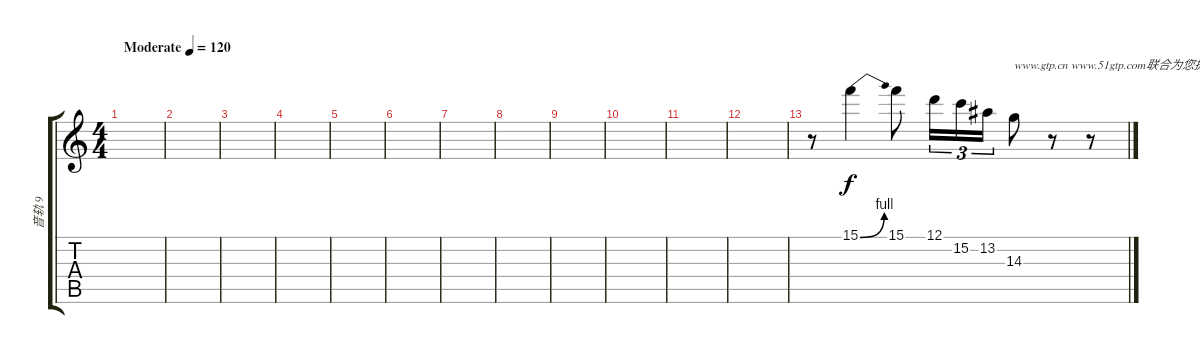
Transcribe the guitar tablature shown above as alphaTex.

\track ("音轨 9" "音轨 9") {instrument overdrivenguitar}
\staff {score tabs}
\tuning (D4 A3 F3 C3 G2 D2) {hide}
\ts (4 4)
\tempo (120 "Moderate")
\clef g2
\ks c
|
|
|
|
|
|
|
|
|
|
|
|
r.8 15.1{be (bend 0 0 60 4)}.4 15.1.8 12.1.16{tu (3 2)} 15.2.16{tu (3 2)} 13.2.16{tu (3 2)} 14.3.8{txt "www.gtp.cn www.51gtp.com联合为您提供优秀的GTP!"} r.8 r.8
